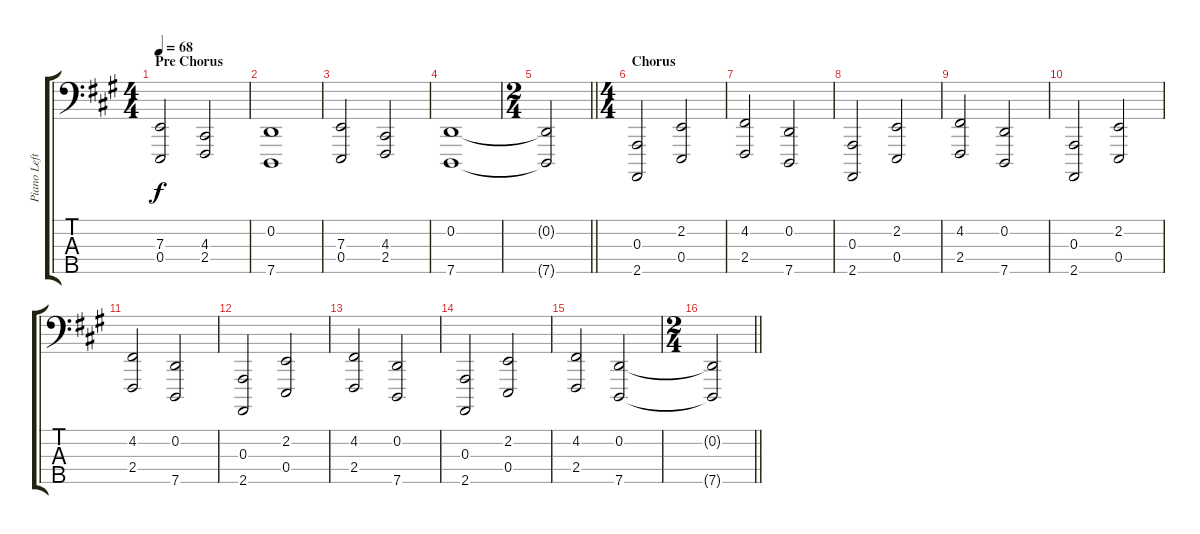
\track ("Piano Left" "Piano Left") {instrument acousticgrandpiano}
\staff {score tabs}
\tuning (G2 D2 A1 E1 G0) {hide}
\ts (4 4)
\section ("" "Pre Chorus")
\tempo 68
\clef f4
\ks a
(7.3 0.4).2{dy f} (4.3 2.4).2 |
(0.2 7.5).1 |
(7.3 0.4).2 (4.3 2.4).2 |
(0.2 7.5).1 |
\ts (2 4)
\barLineRight lightlight
(0.2{t} 7.5{t}).2 |
\ts (4 4)
\section ("" "Chorus")
(0.3 2.5).2 (2.2 0.4).2 |
(4.2 2.4).2 (0.2 7.5).2 |
(0.3 2.5).2 (2.2 0.4).2 |
(4.2 2.4).2 (0.2 7.5).2 |
(0.3 2.5).2 (2.2 0.4).2 |
(4.2 2.4).2 (0.2 7.5).2 |
(0.3 2.5).2 (2.2 0.4).2 |
(4.2 2.4).2 (0.2 7.5).2 |
(0.3 2.5).2 (2.2 0.4).2 |
(4.2 2.4).2 (0.2 7.5).2 |
\ts (2 4)
\barLineRight lightlight
(0.2{t} 7.5{t}).2
